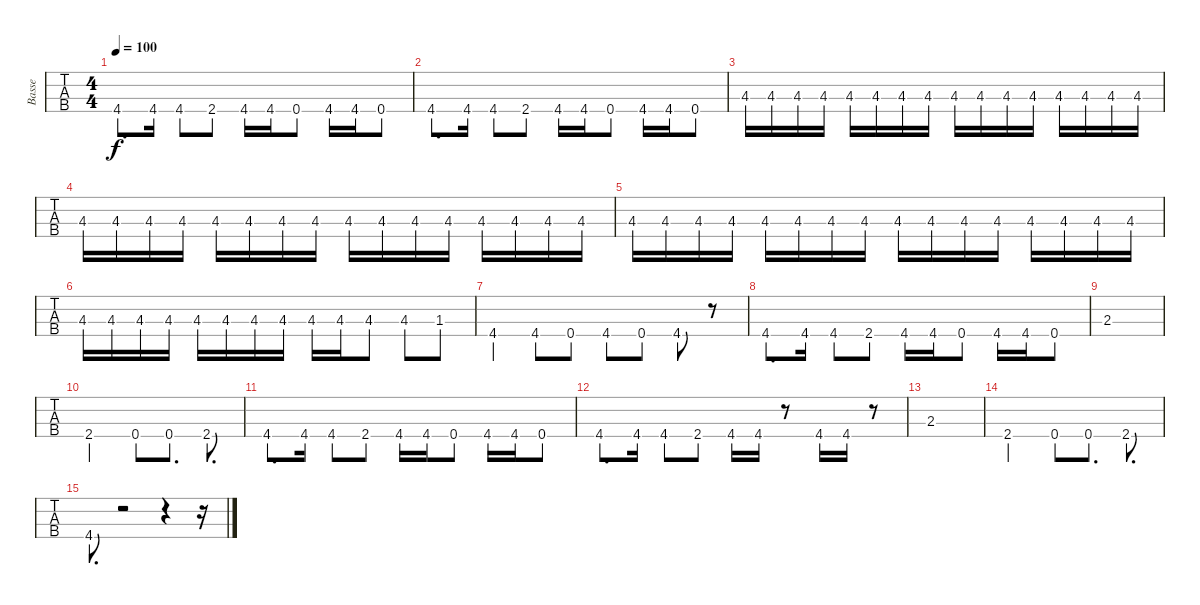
\track ("Basse" "Basse") {instrument fretlessbass}
\staff {tabs}
\tuning (D2 A1 E1 B0) {hide}
\ts (4 4)
\tempo 100
\clef f4
\ks c
4.4.8{d dy f} 4.4.16 4.4.8 2.4.8 4.4.16 4.4.16 0.4.8 4.4.16 4.4.16 0.4.8 |
4.4.8{d} 4.4.16 4.4.8 2.4.8 4.4.16 4.4.16 0.4.8 4.4.16 4.4.16 0.4.8 |
4.3.16 4.3.16 4.3.16 4.3.16 4.3.16 4.3.16 4.3.16 4.3.16 4.3.16 4.3.16 4.3.16 4.3.16 4.3.16 4.3.16 4.3.16 4.3.16 |
4.3.16 4.3.16 4.3.16 4.3.16 4.3.16 4.3.16 4.3.16 4.3.16 4.3.16 4.3.16 4.3.16 4.3.16 4.3.16 4.3.16 4.3.16 4.3.16 |
4.3.16 4.3.16 4.3.16 4.3.16 4.3.16 4.3.16 4.3.16 4.3.16 4.3.16 4.3.16 4.3.16 4.3.16 4.3.16 4.3.16 4.3.16 4.3.16 |
4.3.16 4.3.16 4.3.16 4.3.16 4.3.16 4.3.16 4.3.16 4.3.16 4.3.16 4.3.16 4.3.8 4.3.8 1.3.8 |
4.4.4 4.4.8 0.4.8 4.4.8 0.4.8 4.4.8 r.8 |
4.4.8{d} 4.4.16 4.4.8 2.4.8 4.4.16 4.4.16 0.4.8 4.4.16 4.4.16 0.4.8 |
2.3.1 |
2.4.2 0.4.8 0.4.8{d} 2.4.8{d} |
4.4.8{d} 4.4.16 4.4.8 2.4.8 4.4.16 4.4.16 0.4.8 4.4.16 4.4.16 0.4.8 |
4.4.8{d} 4.4.16 4.4.8 2.4.8 4.4.16 4.4.16 r.8 4.4.16 4.4.16 r.8 |
2.3.1 |
2.4.2 0.4.8 0.4.8{d} 2.4.8{d} |
4.4.8{d} r.2 r.4 r.16
